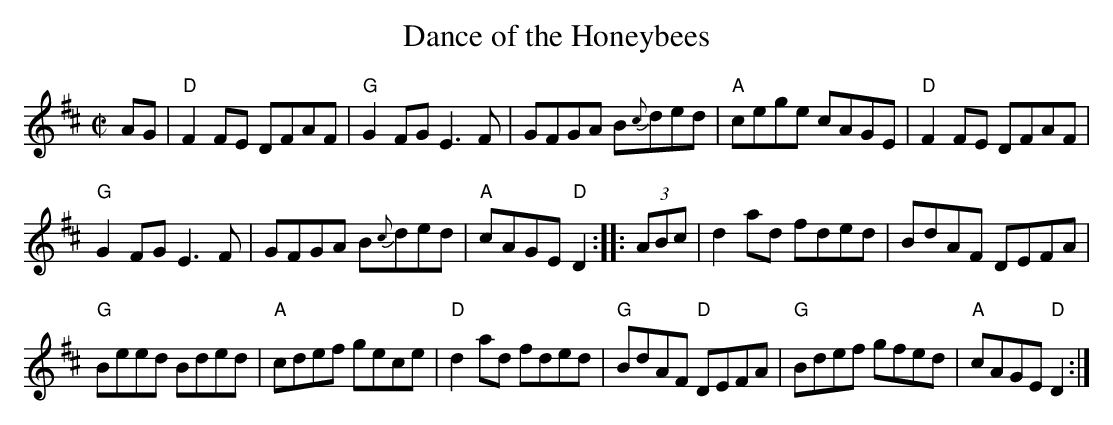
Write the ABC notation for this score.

X:1
T:Dance of the Honeybees
M:C|
L:1/8
K:D
AG|"D"F2FE DFAF|"G"G2FG E3F|GFGA B{c}ded|"A"cege cAGE|"D" F2FE DFAF|
"G"G2FG E3F|GFGA B{c}ded|"A"cAGE "D"D2:: (3ABc|d2ad fded|BdAF DEFA|
"G"Beed Bded|"A"cdef gece|"D" d2ad fded|"G"BdAF "D"DEFA|"G"Bdef gfed|"A"cAGE "D"D2:|
